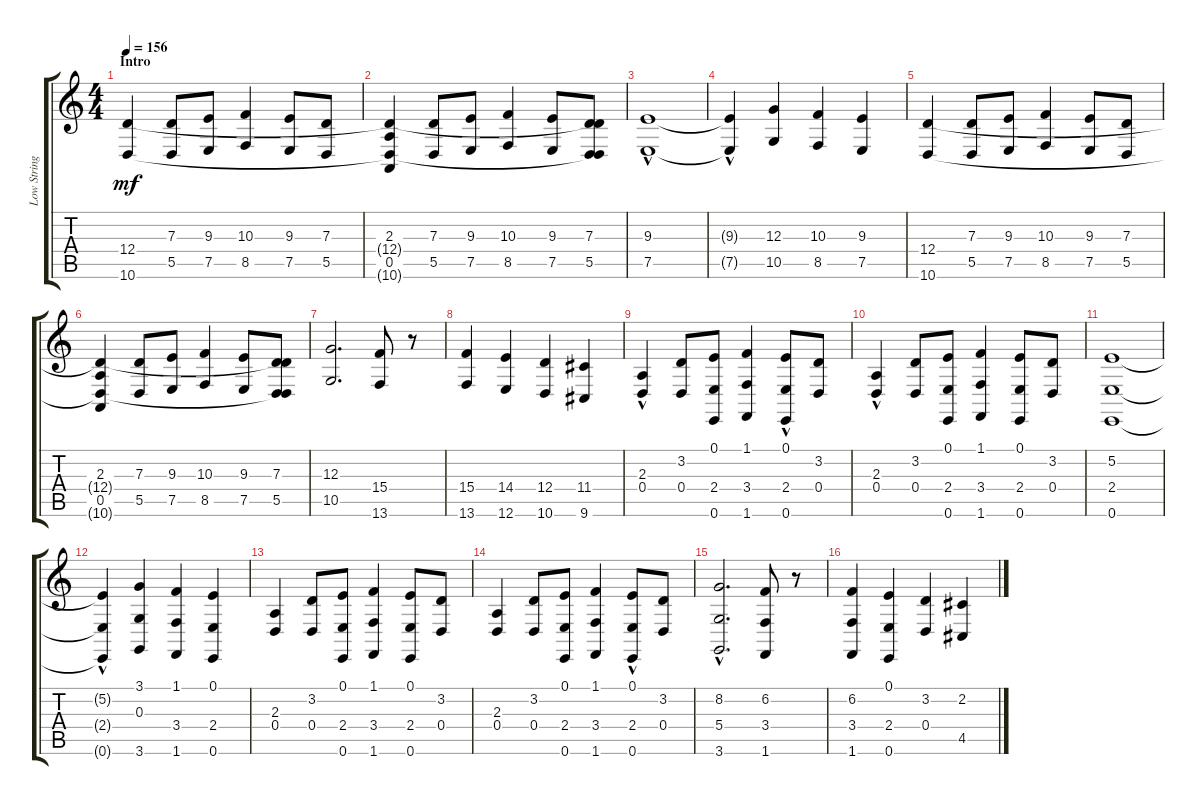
\track ("Low Strings" "Low String") {instrument stringensemble1}
\staff {score tabs}
\tuning (E4 B3 G3 D3 A2 E2) {hide}
\ts (4 4)
\section ("" "Intro")
\tempo 156
\clef g2
\ks c
(12.4 10.6).4{dy mf volume 12 instrument synthvoice} (7.3 5.5).8 (9.3 7.5).8 (10.3 8.5).4 (9.3 7.5).8 (7.3 5.5).8 |
(2.3 12.4{t} 0.5 10.6{t}).4 (7.3 5.5).8 (9.3 7.5).8 (10.3 8.5).4 (9.3 7.5).8 (7.3 12.4{t} 5.5 10.6{t}).8 |
(9.3 7.5{hac}).1 |
(9.3{t} 7.5{hac t}).4 (12.3 10.5).4 (10.3 8.5).4 (9.3 7.5).4 |
(12.4 10.6).4 (7.3 5.5).8 (9.3 7.5).8 (10.3 8.5).4 (9.3 7.5).8 (7.3 5.5).8 |
(2.3 12.4{t} 0.5 10.6{t}).4 (7.3 5.5).8 (9.3 7.5).8 (10.3 8.5).4 (9.3 7.5).8 (7.3 12.4{t} 5.5 10.6{t}).8 |
(12.3 10.5).2{d} (15.4 13.6).8 r.8 |
(15.4 13.6).4 (14.4 12.6).4 (12.4 10.6).4 (11.4 9.6).4 |
(2.3 0.4{hac}).4 (3.2 0.4).8 (0.1 2.4 0.6).8 (1.1 3.4 1.6).4 (0.1{hac} 2.4 0.6).8 (3.2 0.4).8 |
(2.3{hac} 0.4{hac}).4 (3.2 0.4).8 (0.1 2.4 0.6).8 (1.1 3.4 1.6).4 (0.1 2.4 0.6).8 (3.2 0.4).8 |
(5.2 2.4 0.6).1 |
(5.2{hac t} 2.4{t} 0.6{t}).4 (3.1 0.3 3.6).4 (1.1 3.4 1.6).4 (0.1 2.4 0.6).4 |
(2.3 0.4).4 (3.2 0.4).8 (0.1 2.4 0.6).8 (1.1 3.4 1.6).4 (0.1 2.4 0.6).8 (3.2 0.4).8 |
(2.3 0.4).4 (3.2 0.4).8 (0.1 2.4 0.6).8 (1.1 3.4 1.6).4 (0.1{hac} 2.4 0.6).8 (3.2 0.4).8 |
(8.2 5.4 3.6{hac}).2{d} (6.2 3.4 1.6).8 r.8 |
(6.2 3.4 1.6).4 (0.1 2.4 0.6).4 (3.2 0.4).4 (2.2 4.5).4
